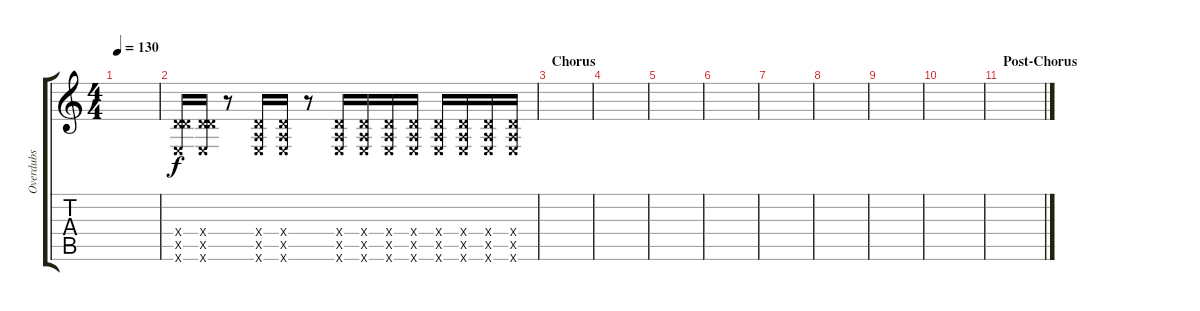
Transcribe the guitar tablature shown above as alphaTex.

\track ("Overdubs" "Overdubs") {instrument distortionguitar}
\staff {score tabs}
\tuning (E4 B3 G3 D3 A2 E2) {hide}
\ts (4 4)
\tempo 130
\clef g2
\ks c
|
(0.4{x} 5.5{x} 0.6{x}).16 (0.4{x} 5.5{x} 0.6{x}).16 r.8 (0.4{x} 0.5{x} 0.6{x}).16 (0.4{x} 0.5{x} 0.6{x}).16 r.8 (0.4{x} 0.5{x} 0.6{x}).16 (0.4{x} 0.5{x} 0.6{x}).16 (0.4{x} 0.5{x} 0.6{x}).16 (0.4{x} 0.5{x} 0.6{x}).16 (0.4{x} 0.5{x} 0.6{x}).16 (0.4{x} 0.5{x} 0.6{x}).16 (0.4{x} 0.5{x} 0.6{x}).16 (0.4{x} 0.5{x} 0.6{x}).16 |
\section ("" "Chorus")
|
|
|
|
|
|
|
|
\section ("" "Post-Chorus")
